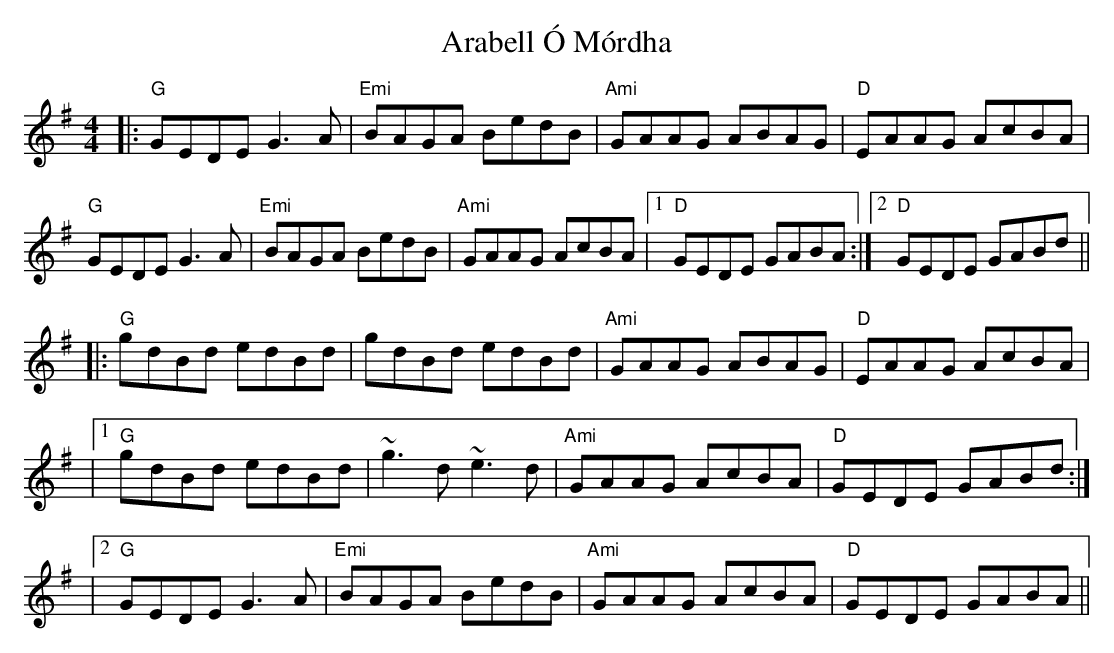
X:1
T: Arabell Ó Mórdha
M: 4/4
L: 1/8
K: Gmaj
|: "G" GEDE G3 A | "Emi" BAGA BedB | "Ami" GAAG ABAG | "D" EAAG AcBA |
"G" GEDE G3 A | "Emi" BAGA BedB | "Ami" GAAG AcBA |1 "D" GEDE GABA :|2 "D" GEDE GABd ||
|: "G" gdBd edBd | gdBd edBd | "Ami" GAAG ABAG | "D" EAAG AcBA |
|1 "G" gdBd edBd | ~g3 d ~e3 d | "Ami" GAAG AcBA | "D" GEDE GABd :|
|2 "G" GEDE G3 A | "Emi" BAGA BedB | "Ami" GAAG AcBA | "D" GEDE GABA ||
